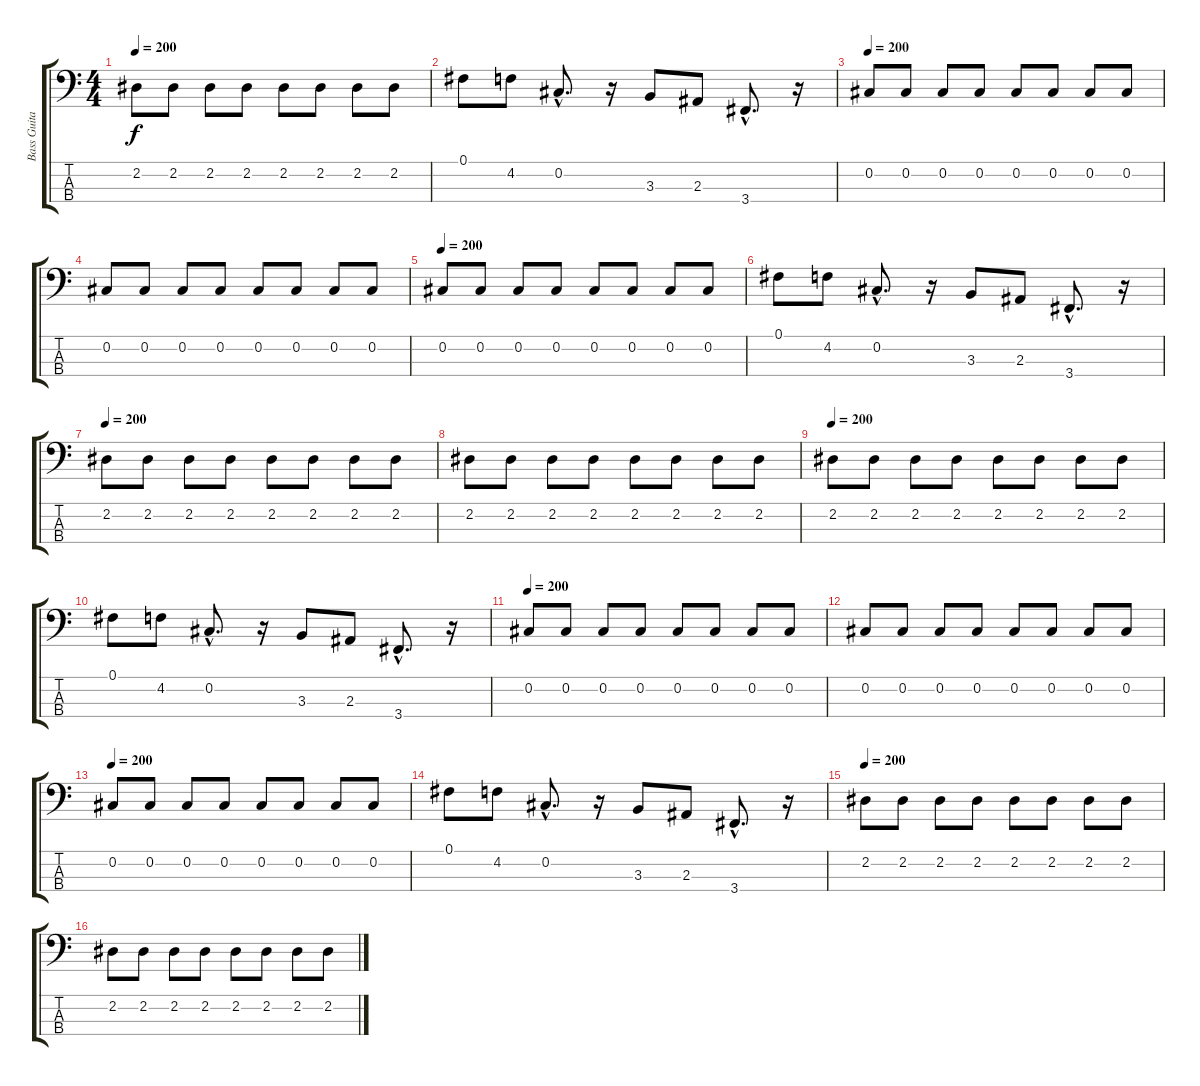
\track ("Bass Guitar" "Bass Guita") {instrument electricbassfinger}
\staff {score tabs}
\tuning (Gb2 Db2 Ab1 Eb1) {hide}
\ts (4 4)
\tempo 200
\clef f4
\ks c
2.2.8{dy f} 2.2.8 2.2.8 2.2.8 2.2.8 2.2.8 2.2.8 2.2.8 |
0.1.8 4.2.8 0.2{hac}.8{d} r.16 3.3.8 2.3.8 3.4{hac}.8{d} r.16 |
\tempo 200
0.2.8 0.2.8 0.2.8 0.2.8 0.2.8 0.2.8 0.2.8 0.2.8 |
0.2.8 0.2.8 0.2.8 0.2.8 0.2.8 0.2.8 0.2.8 0.2.8 |
\tempo 200
0.2.8 0.2.8 0.2.8 0.2.8 0.2.8 0.2.8 0.2.8 0.2.8 |
0.1.8 4.2.8 0.2{hac}.8{d} r.16 3.3.8 2.3.8 3.4{hac}.8{d} r.16 |
\tempo 200
2.2.8 2.2.8 2.2.8 2.2.8 2.2.8 2.2.8 2.2.8 2.2.8 |
2.2.8 2.2.8 2.2.8 2.2.8 2.2.8 2.2.8 2.2.8 2.2.8 |
\tempo 200
2.2.8 2.2.8 2.2.8 2.2.8 2.2.8 2.2.8 2.2.8 2.2.8 |
0.1.8 4.2.8 0.2{hac}.8{d} r.16 3.3.8 2.3.8 3.4{hac}.8{d} r.16 |
\tempo 200
0.2.8 0.2.8 0.2.8 0.2.8 0.2.8 0.2.8 0.2.8 0.2.8 |
0.2.8 0.2.8 0.2.8 0.2.8 0.2.8 0.2.8 0.2.8 0.2.8 |
\tempo 200
0.2.8 0.2.8 0.2.8 0.2.8 0.2.8 0.2.8 0.2.8 0.2.8 |
0.1.8 4.2.8 0.2{hac}.8{d} r.16 3.3.8 2.3.8 3.4{hac}.8{d} r.16 |
\tempo 200
2.2.8 2.2.8 2.2.8 2.2.8 2.2.8 2.2.8 2.2.8 2.2.8 |
2.2.8 2.2.8 2.2.8 2.2.8 2.2.8 2.2.8 2.2.8 2.2.8
